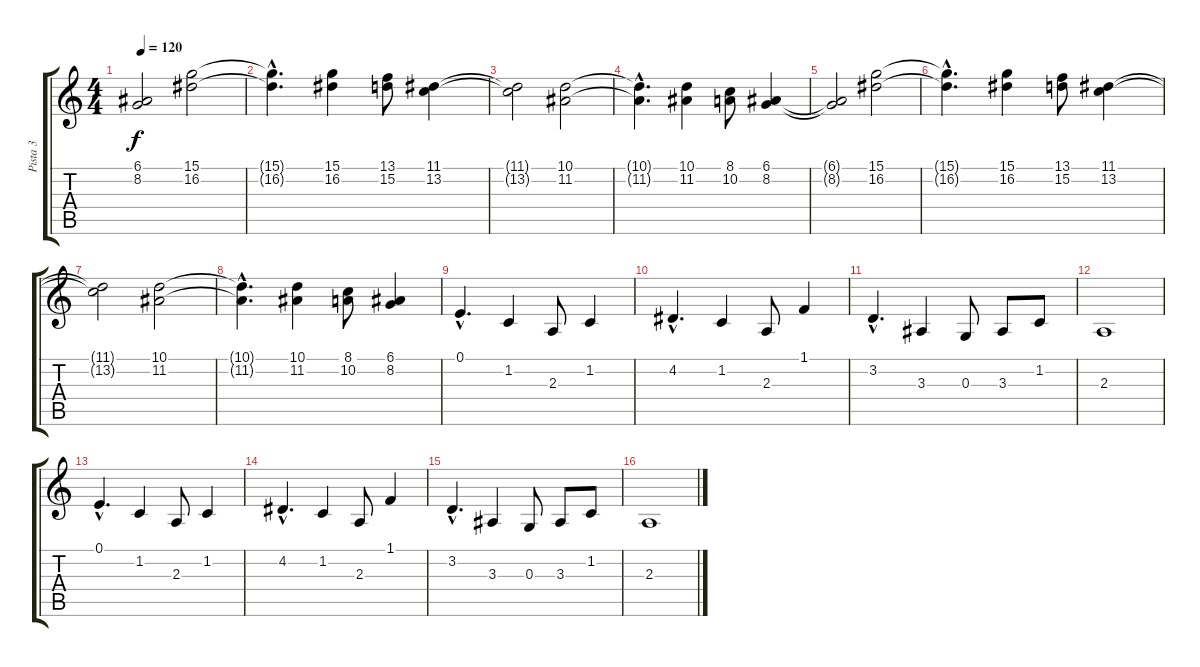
\track ("Pista 3" "Pista 3") {instrument synthstrings2}
\staff {score tabs}
\tuning (E4 B3 G3 D3 A2 E2) {hide}
\ts (4 4)
\tempo 120
\clef g2
\ks c
(6.1{t} 8.2{t}).2{dy f} (15.1 16.2).2 |
(15.1{hac t} 16.2{hac t}).4{d} (15.1 16.2).4 (13.1 15.2).8 (11.1 13.2).4 |
(11.1{t} 13.2{t}).2 (10.1 11.2).2 |
(10.1{hac t} 11.2{hac t}).4{d} (10.1 11.2).4 (8.1 10.2).8 (6.1 8.2).4 |
(6.1{t} 8.2{t}).2 (15.1 16.2).2 |
(15.1{hac t} 16.2{hac t}).4{d} (15.1 16.2).4 (13.1 15.2).8 (11.1 13.2).4 |
(11.1{t} 13.2{t}).2 (10.1 11.2).2 |
(10.1{hac t} 11.2{hac t}).4{d} (10.1 11.2).4 (8.1 10.2).8 (6.1 8.2).4 |
0.1{hac}.4{d} 1.2.4 2.3.8 1.2.4 |
4.2{hac}.4{d} 1.2.4 2.3.8 1.1.4 |
3.2{hac}.4{d} 3.3.4 0.3.8 3.3.8 1.2.8 |
2.3.1 |
0.1{hac}.4{d} 1.2.4 2.3.8 1.2.4 |
4.2{hac}.4{d} 1.2.4 2.3.8 1.1.4 |
3.2{hac}.4{d} 3.3.4 0.3.8 3.3.8 1.2.8 |
2.3.1
